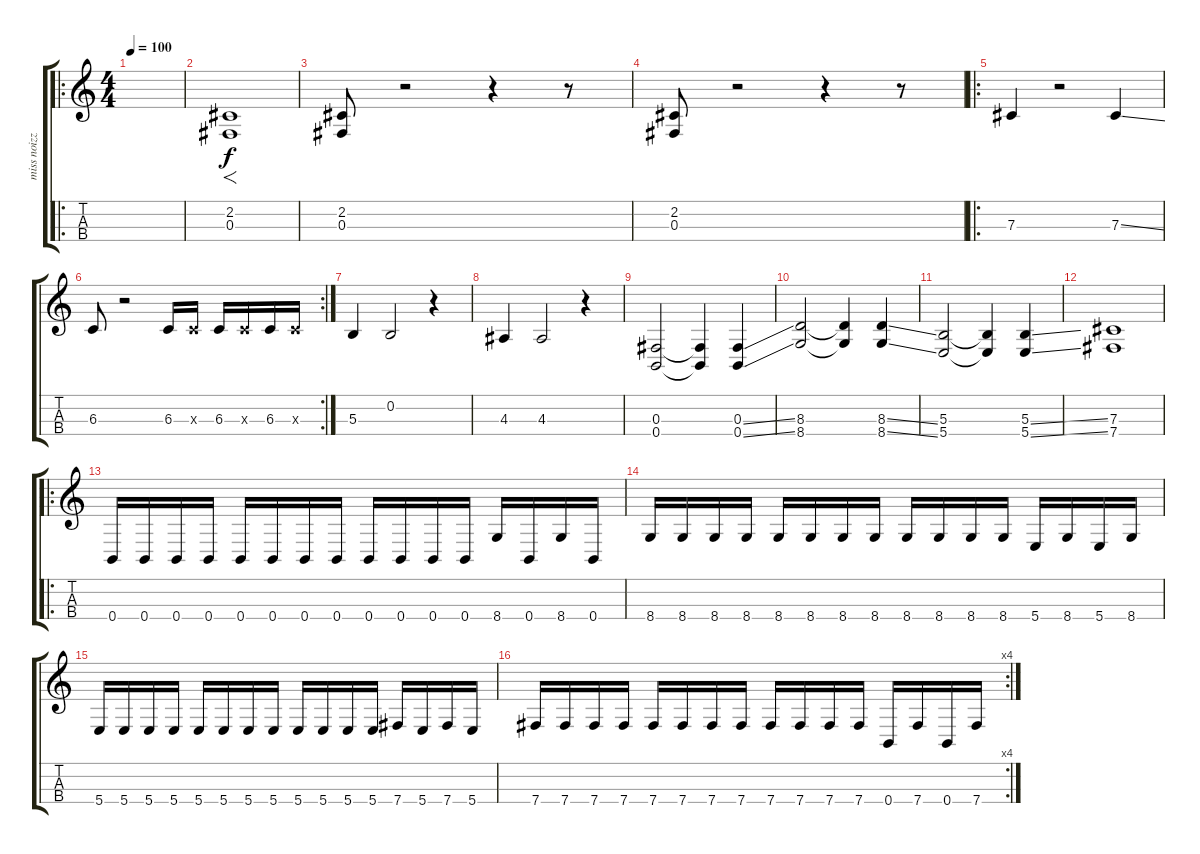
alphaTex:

\track ("miss noizz" "miss noizz") {instrument electricbassfinger}
\staff {score tabs}
\tuning (E3 B2 Gb2 B1) {hide}
\ro
\ts (4 4)
\tempo 100
\clef g2
\ks c
|
(2.2 0.3).1{f} |
(2.2 0.3).8 r.2 r.4 r.8 |
(2.2 0.3).8 r.2 r.4 r.8 |
\ro
7.3.4 r.2 7.3{ss}.4 |
\rc 2
6.3.8 r.2 6.3.16 6.3{x}.16 6.3.16 6.3{x}.16 6.3.16 6.3{x}.16 |
5.3.4 0.2.2 r.4 |
4.3.4 4.3.2 r.4 |
(0.3 0.4).2 (0.3{t} 0.4{t}).4 (0.3{ss} 0.4{ss}).4 |
(8.3 8.4).2 (8.3{t} 8.4{t}).4 (8.3{ss} 8.4{ss}).4 |
(5.3 5.4).2 (5.3{t} 5.4{t}).4 (5.3{ss} 5.4{ss}).4 |
(7.3 7.4).1 |
\ro
0.4.16 0.4.16 0.4.16 0.4.16 0.4.16 0.4.16 0.4.16 0.4.16 0.4.16 0.4.16 0.4.16 0.4.16 8.4.16 0.4.16 8.4.16 0.4.16 |
8.4.16 8.4.16 8.4.16 8.4.16 8.4.16 8.4.16 8.4.16 8.4.16 8.4.16 8.4.16 8.4.16 8.4.16 5.4.16 8.4.16 5.4.16 8.4.16 |
5.4.16 5.4.16 5.4.16 5.4.16 5.4.16 5.4.16 5.4.16 5.4.16 5.4.16 5.4.16 5.4.16 5.4.16 7.4.16 5.4.16 7.4.16 5.4.16 |
\rc 4
7.4.16 7.4.16 7.4.16 7.4.16 7.4.16 7.4.16 7.4.16 7.4.16 7.4.16 7.4.16 7.4.16 7.4.16 0.4.16 7.4.16 0.4.16 7.4.16
